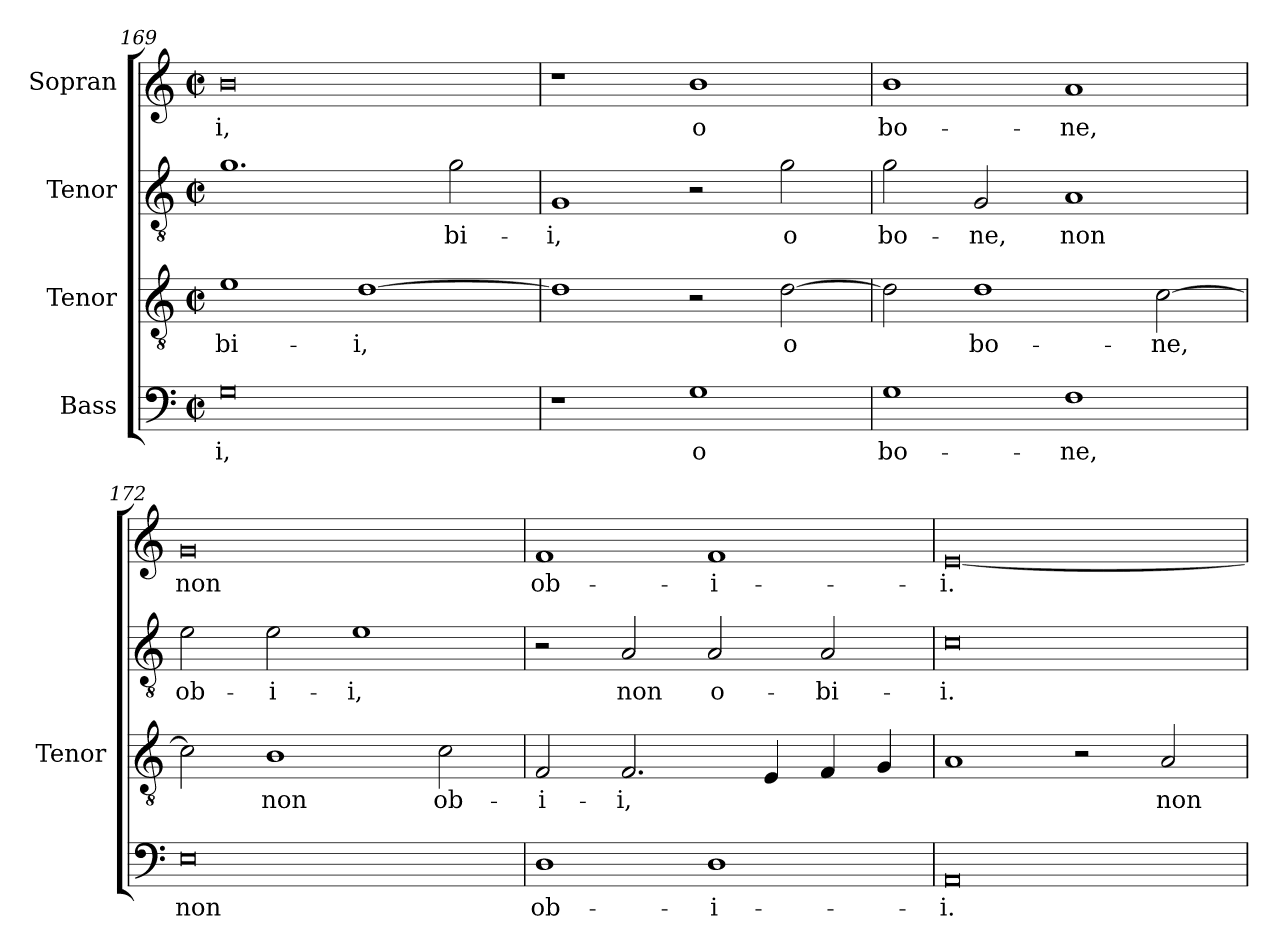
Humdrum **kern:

**kern	**text	**kern	**text	**kern	**text	**kern	**text
*part4	*part4	*part3	*part3	*part2	*part2	*part1	*part1
*staff4	*staff4	*staff3	*staff3	*staff2	*staff2	*staff1	*staff1
*I"Bass	*	*I"Tenor	*	*I"Tenor	*	*I"Sopran	*
*	*	*I'Tenor	*	*	*	*	*
!!LO:LB:g=z
*clefF4	*	*clefGv2	*	*clefGv2	*	*clefG2	*
*	*	*ITrd7c12	*	*ITrd7c12	*	*	*
*k[]	*	*k[]	*	*k[]	*	*k[]	*
*M2/2	*	*M2/2	*	*M2/2	*	*M2/2	*
*met(c|)	*	*met(c|)	*	*met(c|)	*	*met(c|)	*
=169	=169	=169	=169	=169	=169	=169	=169
!	!LO:LY:b:color=#000000	!	!	!	!	!	!
!	!	!	!LO:LY:b:color=#000000	!	!	!	!
!	!	!	!	!	!	!	!LO:LY:b:color=#000000
0Gi	-i,	1Ei	-bi-	1.Gi	.	0bi	-i,
!	!	!	!LO:LY:b:color=#000000	!	!	!	!
.	.	[>1Di	-i,	.	.	.	.
!	!	!	!	!	!LO:LY:b:color=#000000	!	!
.	.	.	.	2Gi\	-bi-	.	.
=170	=170	=170	=170	=170	=170	=170	=170
!	!	!	!	!	!LO:LY:b:color=#000000	!	!
1r	.	1Di]	.	1GGi	-i,	1r	.
!	!LO:LY:b:color=#000000	!	!	!	!	!	!
!	!	!	!	!	!	!	!LO:LY:b:color=#000000
1Gi	o	2r	.	2r	.	1bi	o
!	!	!	!LO:LY:b:color=#000000	!	!	!	!
!	!	!	!	!	!LO:LY:b:color=#000000	!	!
.	.	[>2Di\	o	2Gi\	o	.	.
=171	=171	=171	=171	=171	=171	=171	=171
!	!LO:LY:b:color=#000000	!	!	!	!	!	!
!	!	!	!	!	!LO:LY:b:color=#000000	!	!
!	!	!	!	!	!	!	!LO:LY:b:color=#000000
1Gi	bo-	2Di\]	.	2Gi\	bo-	1bi	bo-
!	!	!	!LO:LY:b:color=#000000	!	!	!	!
!	!	!	!	!	!LO:LY:b:color=#000000	!	!
.	.	1Di	bo-	2GGi/	-ne,	.	.
!	!LO:LY:b:color=#000000	!	!	!	!	!	!
!	!	!	!	!	!LO:LY:b:color=#000000	!	!
!	!	!	!	!	!	!	!LO:LY:b:color=#000000
1Fi	-ne,	.	.	1AAi	non	1ai	-ne,
!	!	!	!LO:LY:b:color=#000000	!	!	!	!
.	.	[>2Ci\	-ne,	.	.	.	.
=172	=172	=172	=172	=172	=172	=172	=172
!	!LO:LY:b:color=#000000	!	!	!	!	!	!
!	!	!	!	!	!LO:LY:b:color=#000000	!	!
!	!	!	!	!	!	!	!LO:LY:b:color=#000000
0Ei	non	2Ci\]	.	2Ei\	ob-	0gi	non
!	!	!	!LO:LY:b:color=#000000	!	!	!	!
!	!	!	!	!	!LO:LY:b:color=#000000	!	!
.	.	1BBi	non	2Ei\	-i-	.	.
!	!	!	!	!	!LO:LY:b:color=#000000	!	!
.	.	.	.	1Ei	-i,	.	.
!	!	!	!LO:LY:b:color=#000000	!	!	!	!
.	.	2Ci\	ob-	.	.	.	.
=173	=173	=173	=173	=173	=173	=173	=173
!	!LO:LY:b:color=#000000	!	!	!	!	!	!
!	!	!	!LO:LY:b:color=#000000	!	!	!	!
!	!	!	!	!	!	!	!LO:LY:b:color=#000000
1Di	ob-	2FFi/	-i-	2r	.	1fi	ob-
!	!	!	!LO:LY:b:color=#000000	!	!	!	!
!	!	!	!	!	!LO:LY:b:color=#000000	!	!
.	.	2.FFi/	-i,	2AAi/	non	.	.
!	!LO:LY:b:color=#000000	!	!	!	!	!	!
!	!	!	!	!	!LO:LY:b:color=#000000	!	!
!	!	!	!	!	!	!	!LO:LY:b:color=#000000
1Di	-i-	.	.	2AAi/	o-	1fi	-i-
.	.	4EEi/	.	.	.	.	.
!	!	!	!	!	!LO:LY:b:color=#000000	!	!
.	.	4FFi/	.	2AAi/	-bi-	.	.
.	.	4GGi/	.	.	.	.	.
=174	=174	=174	=174	=174	=174	=174	=174
!	!LO:LY:b:color=#000000	!	!	!	!	!	!
!	!	!	!	!	!LO:LY:b:color=#000000	!	!
!	!	!	!	!	!	!	!LO:LY:b:color=#000000
0AAi	-i.	1AAi	.	0Ci	-i.	[<0ei	-i.
.	.	2r	.	.	.	.	.
!	!	!	!LO:LY:b:color=#000000	!	!	!	!
.	.	2AAi/	non	.	.	.	.
=	=	=	=	=	=	=	=
*-	*-	*-	*-	*-	*-	*-	*-
